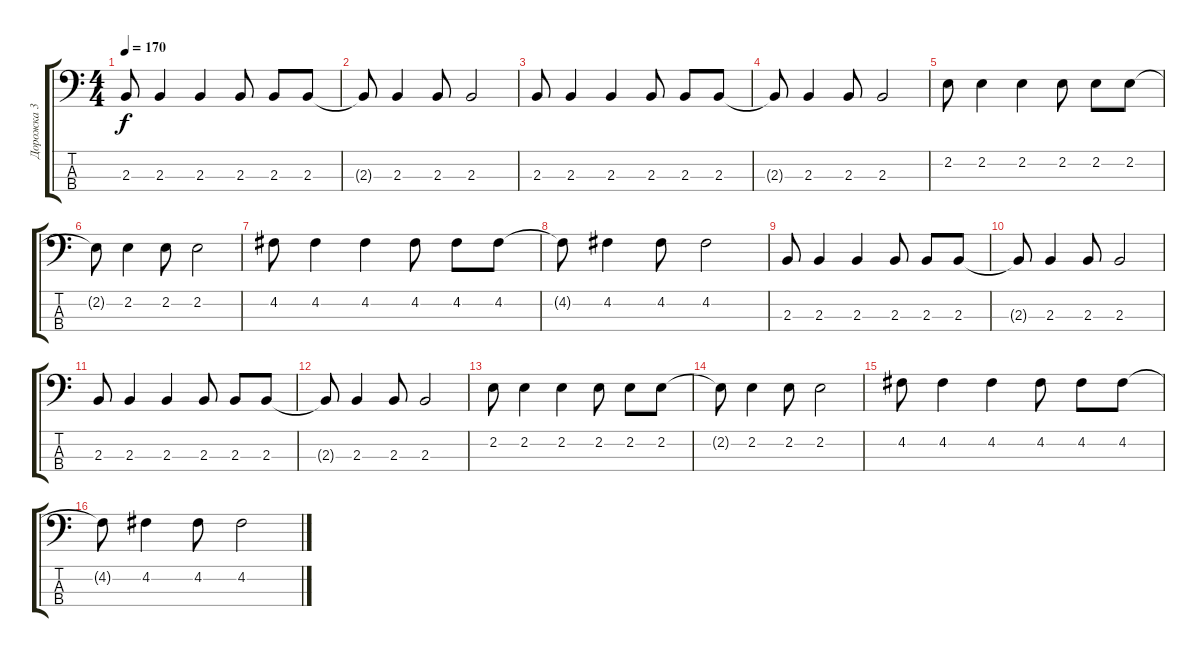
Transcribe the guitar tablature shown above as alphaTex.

\track ("Дорожка 3" "Дорожка 3") {instrument electricbasspick}
\staff {score tabs}
\tuning (G2 D2 A1 E1) {hide}
\ts (4 4)
\tempo 170
\clef f4
\ks c
2.3.8{dy f} 2.3.4 2.3.4 2.3.8 2.3.8 2.3.8 |
2.3{t}.8 2.3.4 2.3.8 2.3.2 |
2.3.8 2.3.4 2.3.4 2.3.8 2.3.8 2.3.8 |
2.3{t}.8 2.3.4 2.3.8 2.3.2 |
2.2.8 2.2.4 2.2.4 2.2.8 2.2.8 2.2.8 |
2.2{t}.8 2.2.4 2.2.8 2.2.2 |
4.2.8 4.2.4 4.2.4 4.2.8 4.2.8 4.2.8 |
4.2{t}.8 4.2.4 4.2.8 4.2.2 |
2.3.8{volume 7} 2.3.4 2.3.4 2.3.8 2.3.8 2.3.8 |
2.3{t}.8 2.3.4 2.3.8 2.3.2 |
2.3.8 2.3.4 2.3.4 2.3.8 2.3.8 2.3.8 |
2.3{t}.8 2.3.4 2.3.8 2.3.2 |
2.2.8 2.2.4 2.2.4 2.2.8 2.2.8 2.2.8 |
2.2{t}.8{volume 0} 2.2.4 2.2.8 2.2.2 |
4.2.8 4.2.4 4.2.4 4.2.8 4.2.8 4.2.8 |
4.2{t}.8 4.2.4 4.2.8 4.2.2
